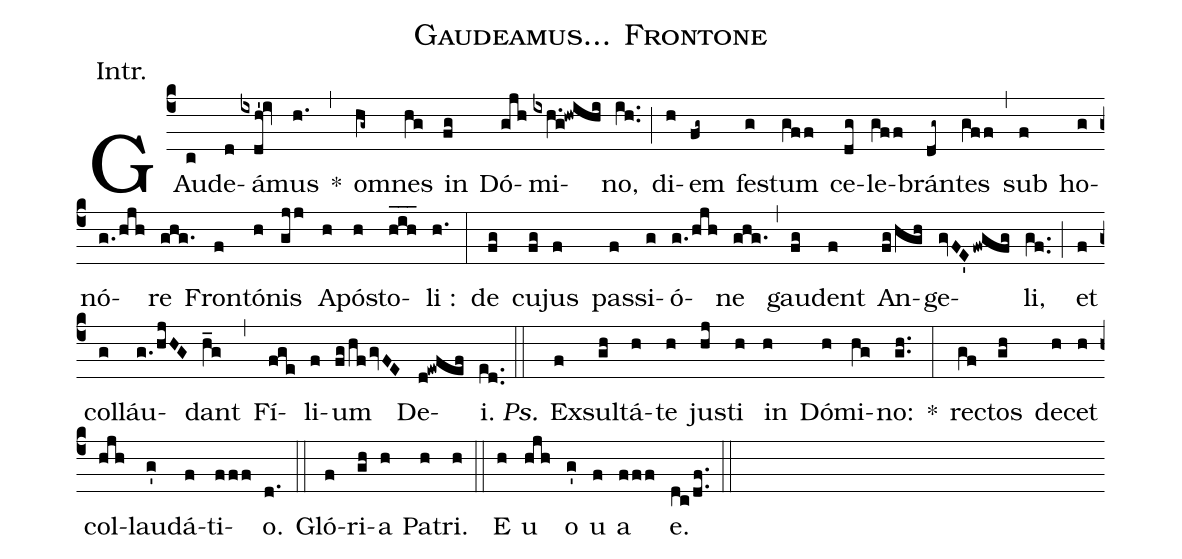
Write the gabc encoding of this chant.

name: Gaudeamus... Frontone;
annotation: Intr.;
mode: 1;
office-part: introit;
%%
(c4) GAu(c)de(d)á(ixdh'!iv)mus(h.) *(,) om(hg~)nes(hg) in(fg) Dó(gjh)mi(ixh.g!hwihi)no,(ih..) (;) di(h)em(fg~) fe(g)stum(gff) ce(dg)le(gff)brán(dg~)tes(gff) (,) sub(f) ho(g)nó(g./hjh)re(ghg.) Fron(f)tó(h)nis(gjj) A(h)pó(h)sto(hih___)li :(h.) (:) de(fg) cu(fg)jus(f) pas(f)si(g)ó(g./hjh)ne(ghg.) (,) gau(fg)dent(f) An(fg/hgh)ge(gvFE'/fwgfg)li,(gf..) (;) et(f) col(g)láu(g./hjHG)dant(h_g) (,) Fí(fge)li(f)um(fg/hf/gvFE) De(d!ewfef)i.(ed..) (::) <i>Ps.</i>() Ex(f)sul(gh)tá(h)te(h) jus(hj)ti(h) in(h) Dó(h)mi(hg)no:(gh..) *(:) rec(gf)tos(gh) de(h)cet(h) col(hjh)lau(g')dá(f)ti(fff)o.(d.) (::) Gló(f)ri(gh)a(h) Pa(h)tri.(h) (::) E(h) u(hjh) o(g') u(f) a(fff) e.(dc/df..) (::)
